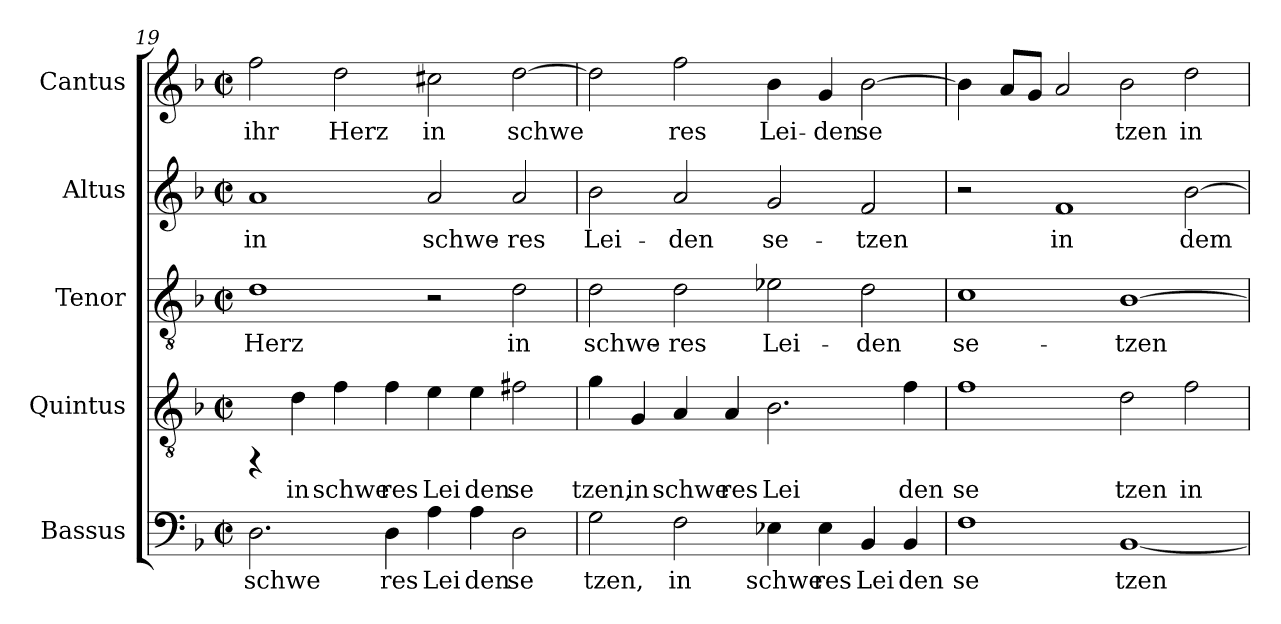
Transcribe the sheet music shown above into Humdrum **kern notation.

**kern	**text	**kern	**text	**kern	**text	**kern	**text	**kern	**text
*part5	*part5	*part4	*part4	*part3	*part3	*part2	*part2	*part1	*part1
*staff5	*staff5	*staff4	*staff4	*staff3	*staff3	*staff2	*staff2	*staff1	*staff1
*I"Bassus	*	*I"Quintus	*	*I"Tenor	*	*I"Altus	*	*I"Cantus	*
!!LO:LB:g=z
*clefF4	*	*clefGv2	*	*clefGv2	*	*clefG2	*	*clefG2	*
*k[b-]	*	*k[b-]	*	*k[b-]	*	*k[b-]	*	*k[b-]	*
*F:	*	*F:	*	*F:	*	*F:	*	*F:	*
*M2/2	*	*M2/2	*	*M2/2	*	*M2/2	*	*M2/2	*
*met(c|)	*	*met(c|)	*	*met(c|)	*	*met(c|)	*	*met(c|)	*
=19	=19	=19	=19	=19	=19	=19	=19	=19	=19
!	!LO:LY:b:cj	!	!	!	!LO:LY:b:cj	!	!LO:LY:b:cj	!	!LO:LY:b:cj
2.D\	schwe	4rFF	.	1d	Herz	1a	in	2ff\	ihr
!	!	!	!LO:LY:b:cj	!	!	!	!	!	!
.	.	4d\	in	.	.	.	.	.	.
!	!	!	!LO:LY:b:cj	!	!	!	!	!	!LO:LY:b:cj
.	.	4f\	schwe	.	.	.	.	2dd\	Herz
!	!LO:LY:b:cj	!	!LO:LY:b:cj	!	!	!	!	!	!
4D\	res	4f\	res	.	.	.	.	.	.
!	!LO:LY:b:cj	!	!LO:LY:b:cj	!	!	!	!LO:LY:b:cj	!	!LO:LY:b:cj
4A\	Lei	4e\	Lei	2r	.	2a/	schwe-	2cc#X\	in
!	!LO:LY:b:cj	!	!LO:LY:b:cj	!	!	!	!	!	!
4A\	den	4e\	den	.	.	.	.	.	.
!	!LO:LY:b:cj	!	!LO:LY:b:cj	!	!LO:LY:b:cj	!	!LO:LY:b:cj	!	!LO:LY:b:cj
2D\	se	2f#X\	se	2d\	in	2a/	-res	[>2dd\	schwe-
=20	=20	=20	=20	=20	=20	=20	=20	=20	=20
!	!LO:LY:b:cj	!	!LO:LY:b:cj	!	!LO:LY:b:cj	!	!LO:LY:b:cj	!	!LO:LY:b:cj
2G\	tzen,	4g\	tzen,	2d\	schwe-	2b-\	Lei-	2dd\]	--
!	!	!	!LO:LY:b:cj	!	!	!	!	!	!
.	.	4G/	in	.	.	.	.	.	.
!	!LO:LY:b:cj	!	!LO:LY:b:cj	!	!LO:LY:b:cj	!	!LO:LY:b:cj	!	!LO:LY:b:cj
2F\	in	4A/	schwe	2d\	-res	2a/	-den	2ff\	-res
!	!	!	!LO:LY:b:cj	!	!	!	!	!	!
.	.	4A/	res	.	.	.	.	.	.
!	!LO:LY:b:cj	!	!LO:LY:b:cj	!	!LO:LY:b:cj	!	!LO:LY:b:cj	!	!LO:LY:b:cj
4E-X\	schwe	2.B-\	Lei	2e-\	Lei-	2g/	se-	4b-\	Lei-
!	!LO:LY:b:cj	!	!	!	!	!	!	!	!LO:LY:b:cj
4E-\	res	.	.	.	.	.	.	4g/	-den
!	!LO:LY:b:cj	!	!	!	!LO:LY:b:cj	!	!LO:LY:b:cj	!	!LO:LY:b:cj
4BB-/	Lei	.	.	2d\	-den	2f/	-tzen	[>2b-\	se-
!	!LO:LY:b:cj	!	!LO:LY:b:cj	!	!	!	!	!	!
4BB-/	den	4f\	den	.	.	.	.	.	.
=21	=21	=21	=21	=21	=21	=21	=21	=21	=21
!	!LO:LY:b:cj	!	!LO:LY:b:cj	!	!LO:LY:b:cj	!	!	!	!LO:LY:b:cj
1F	se	1f	se	1c	se-	2r	.	4b-\]	--
!	!	!	!	!	!	!	!	!	!LO:LY:b:cj
.	.	.	.	.	.	.	.	8a/L	--
!	!	!	!	!	!	!	!	!	!LO:LY:b:cj
.	.	.	.	.	.	.	.	8g/J	--
!	!	!	!	!	!	!	!LO:LY:b:cj	!	!LO:LY:b:cj
.	.	.	.	.	.	1f	in	2a/	--
!	!LO:LY:b:cj	!	!LO:LY:b:cj	!	!LO:LY:b:cj	!	!	!	!LO:LY:b:cj
[<1BB-	tzen	2d\	tzen	[>1B-	-tzen	.	.	2b-\	-tzen
!	!	!	!LO:LY:b:cj	!	!	!	!LO:LY:b:cj	!	!LO:LY:b:cj
.	.	2f\	in	.	.	[>2b-\	dem	2dd\	in
=	=	=	=	=	=	=	=	=	=
*-	*-	*-	*-	*-	*-	*-	*-	*-	*-
